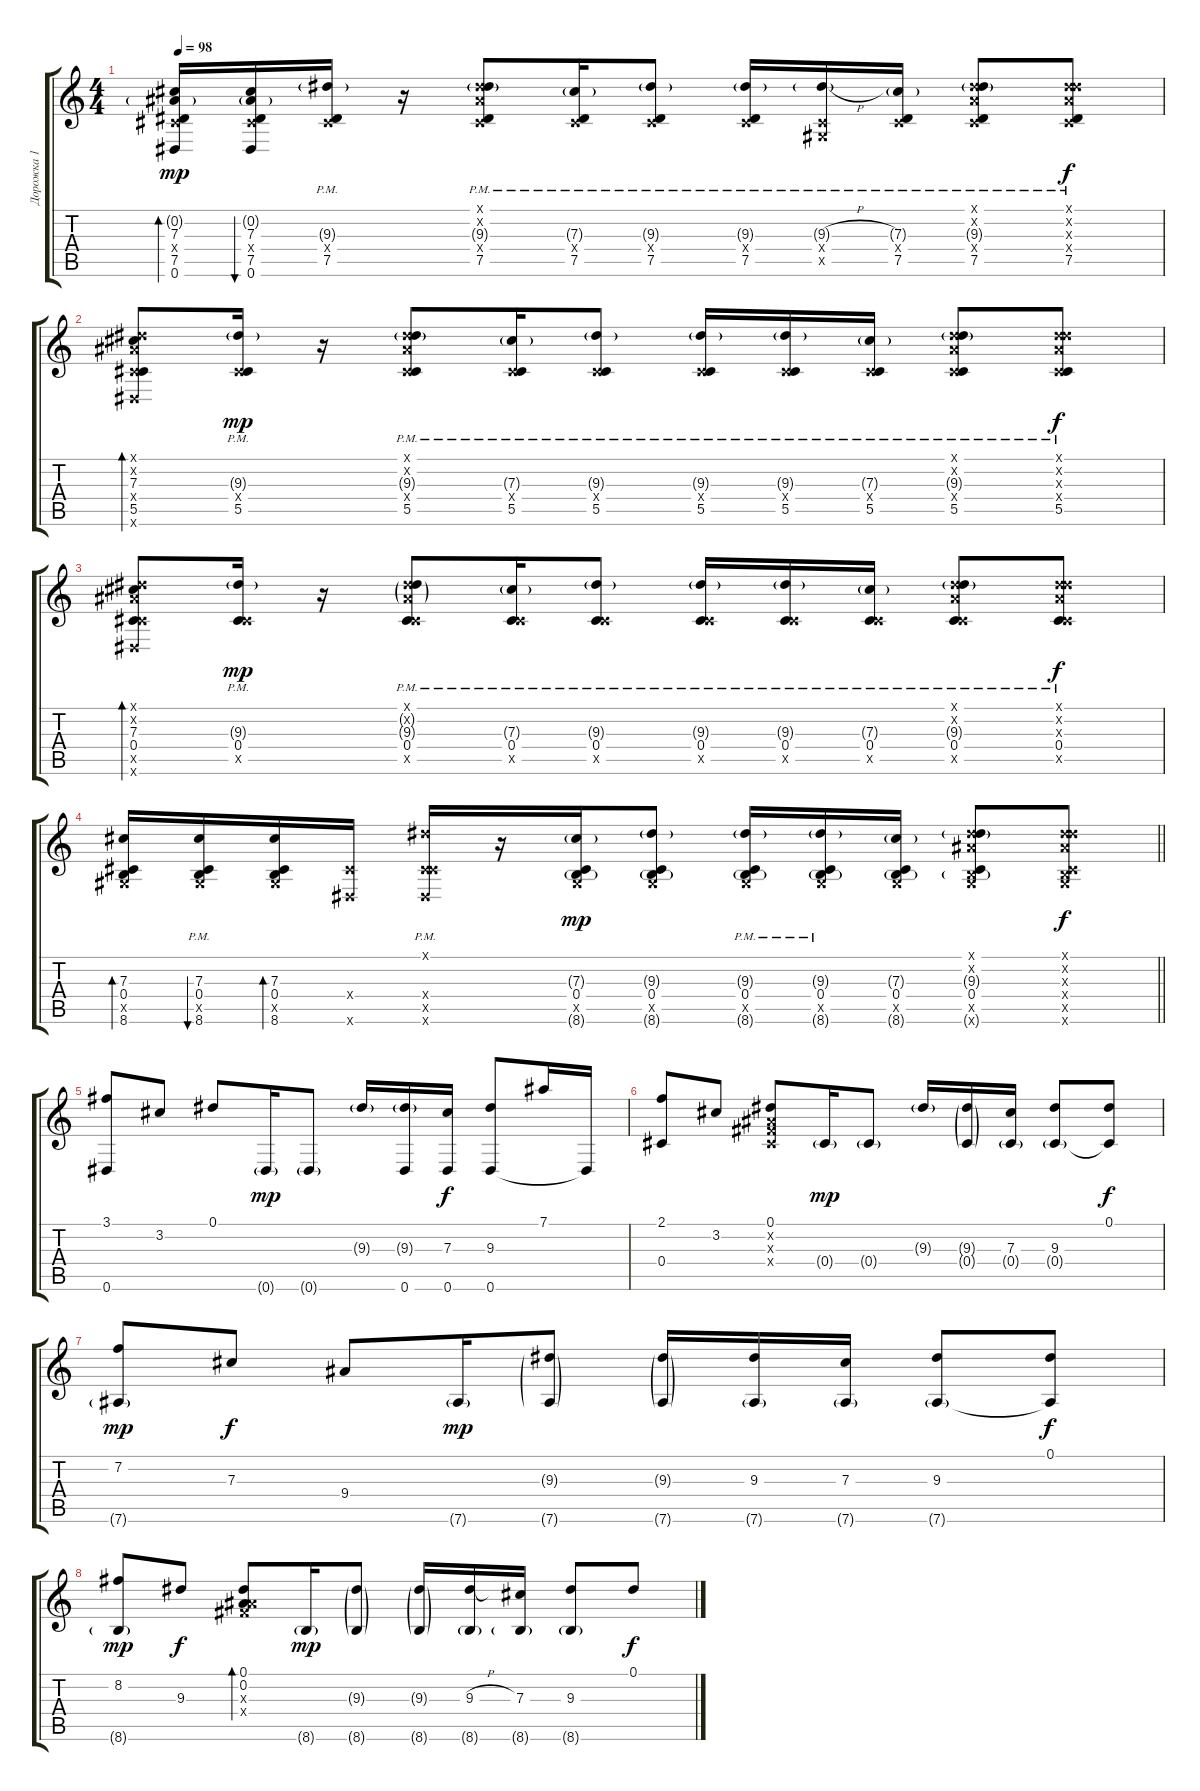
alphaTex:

\track ("Дорожка 1" "Дорожка 1") {instrument acousticguitarsteel}
\staff {score tabs}
\tuning (Eb4 Bb3 Gb3 Db3 Ab2 Eb2) {hide}
\ts (4 4)
\tempo 98
\clef g2
\ks c
(0.2{g} 7.3 0.4{x} 7.5 0.6).16{bd 60 dy mp} (0.2{g} 7.3 0.4{x} 7.5 0.6).16{bu 60} (9.3{g pm} 0.4{x} 7.5).16 r.16 (0.1{x} 0.2{x} 9.3{g} 0.4{x} 7.5{pm}).8 (7.3{g} 0.4{x} 7.5{pm}).16 (9.3{g} 0.4{x} 7.5{pm}).8 (9.3{g pm} 0.4{x} 7.5{pm}).16 (9.3{h g pm} 0.4{x} 0.5{x}).16 (7.3{g} 0.4{x} 7.5{pm}).16 (0.1{x} 0.2{x} 9.3{g} 0.4{x} 7.5{pm}).8 (0.1{x} 0.2{x} 9.3{x} 0.4{x} 7.5{pm}).8{dy f} |
(0.1{x} 0.2{x} 7.3 0.4{x} 5.5 0.6{x}).8{bd 60} (9.3{g pm} 0.4{x} 5.5).16{dy mp} r.16 (0.1{x} 0.2{x} 9.3{g} 0.4{x} 5.5{pm}).8 (7.3{g} 0.4{x} 5.5{pm}).16 (9.3{g} 0.4{x} 5.5{pm}).8 (9.3{g pm} 0.4{x} 5.5{pm}).16 (9.3{g pm} 0.4{x} 5.5).16 (7.3{g} 0.4{x} 5.5{pm}).16 (0.1{x} 0.2{x} 9.3{g} 0.4{x} 5.5{pm}).8 (0.1{x} 0.2{x} 9.3{x} 0.4{x} 5.5{pm}).8{dy f} |
(0.1{x} 0.2{x} 7.3 0.4 5.5{x} 0.6{x}).8{bd 60} (9.3{g pm} 0.4 5.5{x}).16{dy mp} r.16 (0.1{x} 0.2{g x} 9.3{g} 0.4 5.5{pm x}).8 (7.3{g} 0.4 5.5{pm x}).16 (9.3{g} 0.4 5.5{pm x}).8 (9.3{g pm} 0.4 5.5{pm x}).16 (9.3{g pm} 0.4 5.5{x}).16 (7.3{g} 0.4 5.5{pm x}).16 (0.1{x} 0.2{x} 9.3{g} 0.4 5.5{pm x}).8 (0.1{x} 0.2{x} 9.3{x} 0.4 5.5{pm x}).8{dy f} |
\barLineRight lightlight
(7.3 0.4 0.5{x} 8.6).16{bd 60} (7.3{pm} 0.4 0.5{x} 8.6).16{bu 60} (7.3 0.4 0.5{x} 8.6).16{bd 60} (0.4{x} 0.6{x}).16 (0.1{x} 0.4{x} 5.5{pm x} 0.6{x}).16 r.16 (7.3{g} 0.4 0.5{x} 8.6{g}).16{dy mp} (9.3{g} 0.4 0.5{x} 8.6{g}).8 (9.3{g pm} 0.4 0.5{x} 8.6{g}).16 (9.3{g pm} 0.4 0.5{x} 8.6{g}).16 (7.3{g} 0.4 0.5{x} 8.6{g}).16 (0.1{x} 0.2{x} 9.3{g} 0.4 0.5{x} 8.6{g x}).8 (0.1{x} 0.2{x} 9.3{x} 0.4{x} 0.5{x} 8.6{x}).8{dy f} |
\section ("" "")
(3.1 0.6).8 3.2.8 0.1.8 0.6{g}.16{dy mp} 0.6{g}.8 9.3{g}.16 (9.3{g} 0.6).16 (7.3 0.6).16{dy f} (9.3 0.6).8 7.1.16 0.6{t}.16 |
(2.1 0.4).8 3.2.8 (0.1 0.2{x} 0.3{x} 0.4{x}).8 0.4{g}.16{dy mp} 0.4{g}.8 9.3{g}.16 (9.3{g} 0.4{g}).16 (7.3 0.4{g}).16 (9.3 0.4{g}).8 (0.1 0.4{t}).8{dy f} |
(7.2 7.6{g}).8{dy mp} 7.3.8{dy f} 9.4.8 7.6{g}.16{dy mp} (9.3{g} 7.6{g}).8 (9.3{g} 7.6{g}).16 (9.3 7.6{g}).16 (7.3 7.6{g}).16 (9.3 7.6{g}).8 (0.1 7.6{t}).8{dy f} |
(8.2 8.6{g}).8{dy mp} 9.3.8{dy f} (0.1 0.2 0.3{x} 9.4{x}).8{bd 60} 8.6{g}.16{dy mp} (9.3{g} 8.6{g}).8 (9.3{g} 8.6{g}).16 (9.3{h} 8.6{g}).16 (7.3 8.6{g}).16 (9.3 8.6{g}).8 0.1.8{dy f}
